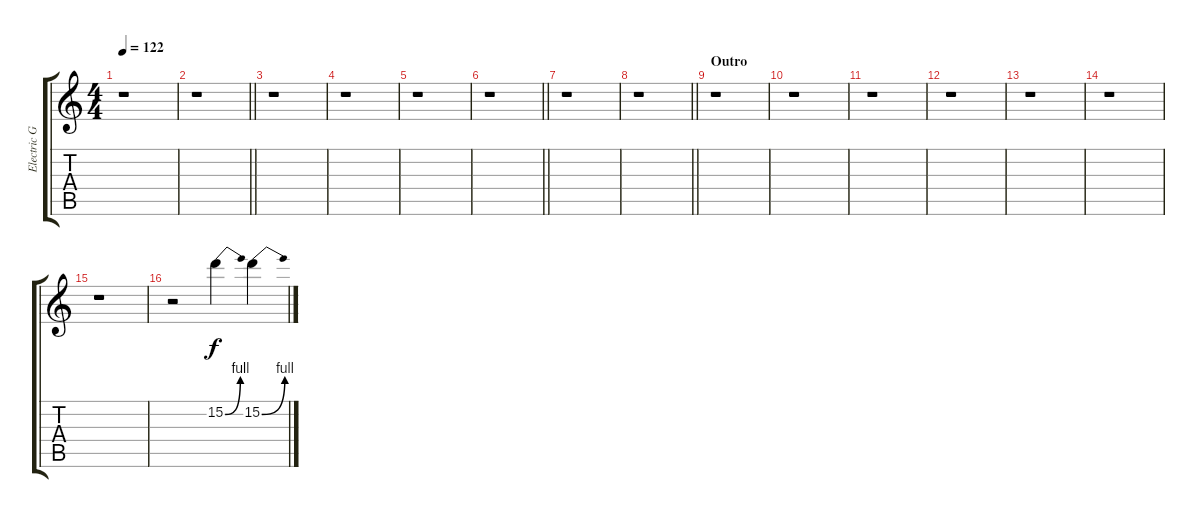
\track ("Electric Guitar " "Electric G") {instrument overdrivenguitar}
\staff {score tabs}
\tuning (E4 B3 G3 D3 A2 E2) {hide}
\ts (4 4)
\tempo 122
\clef g2
\ks c
r.1{dy f} |
\barLineRight lightlight
r.1 |
r.1 |
r.1 |
r.1 |
\barLineRight lightlight
r.1 |
r.1 |
\barLineRight lightlight
r.1 |
\section ("" "Outro")
r.1 |
r.1 |
r.1 |
r.1 |
r.1 |
r.1 |
r.1 |
r.2 15.2{be (bend 0 0 60 4)}.4 15.2{be (bend 0 0 60 4)}.4
